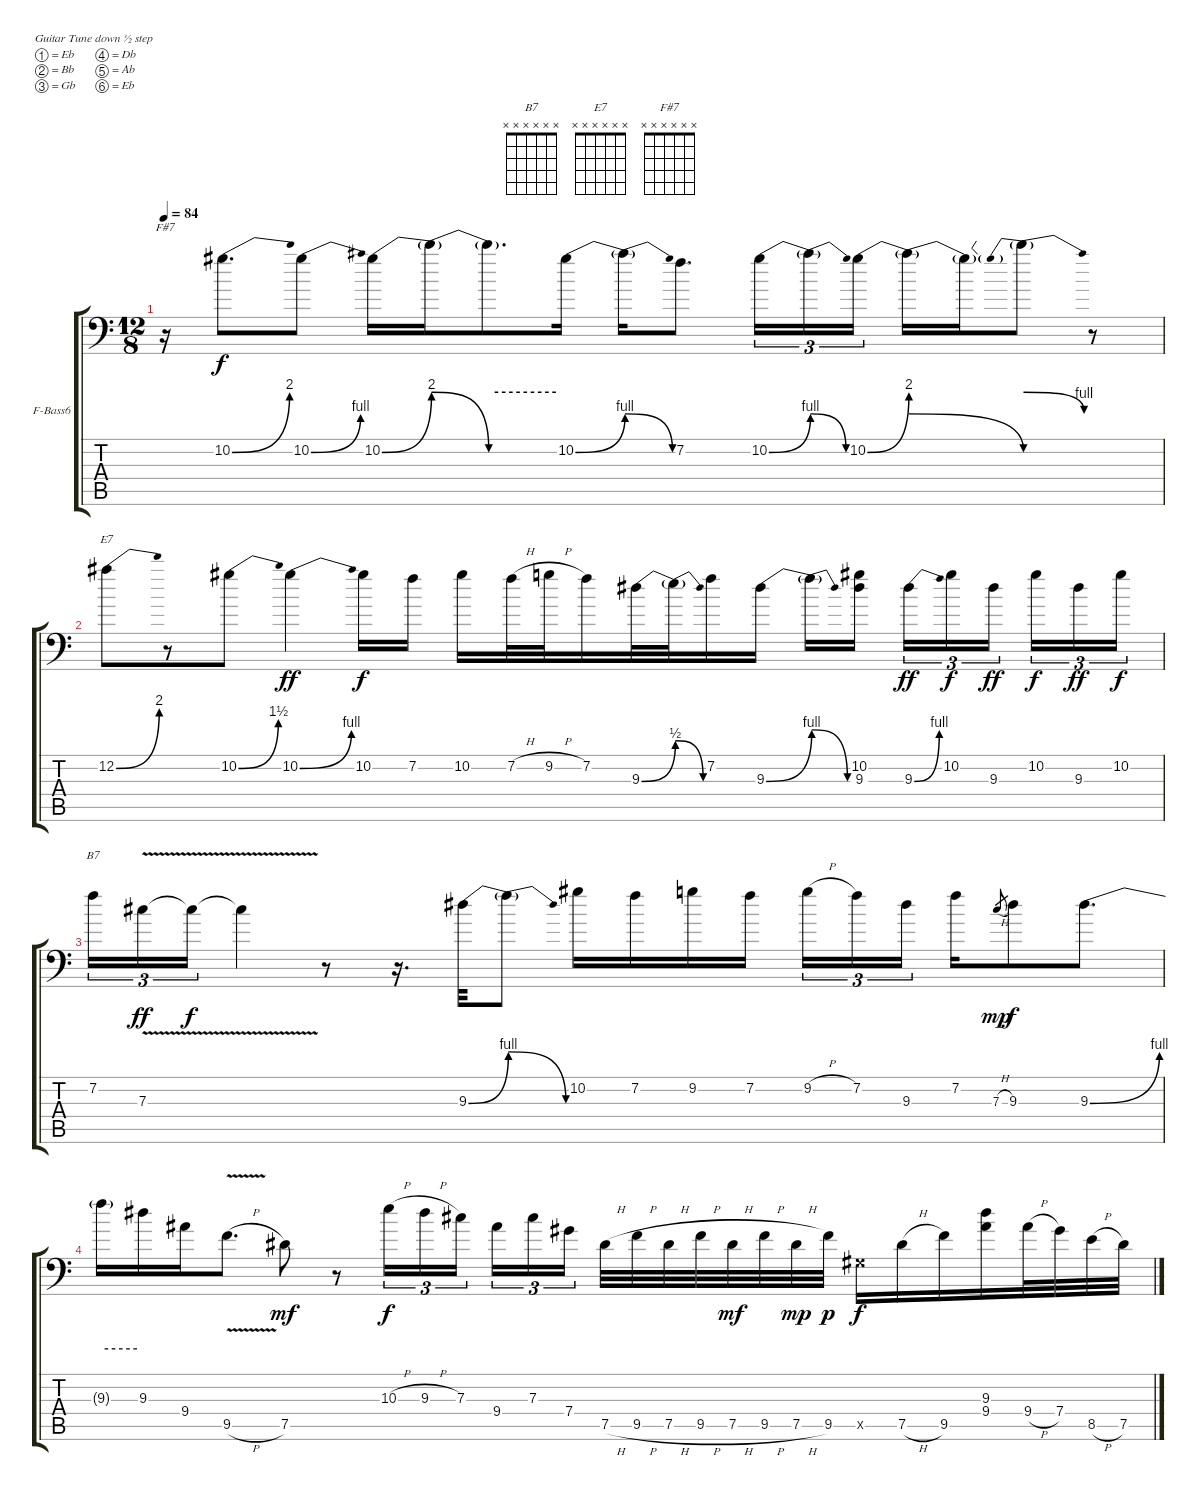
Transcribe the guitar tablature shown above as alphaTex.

\bracketExtendMode groupsimilarinstruments
\firstSystemTrackNameOrientation horizontal
\otherSystemsTrackNameOrientation horizontal
\track ("Overdub" "F-Bass6") {instrument fretlessbass}
\staff {score tabs}
\tuning (Eb4 Bb3 Gb3 Db3 Ab2 Eb2)
\chord ("B7" x x x x x x)
\chord ("E7" x x x x x x)
\chord ("F#7" x x x x x x)
\ts (12 8)
\tempo 84
\clef f4
\ks c
r.16{ch "F#7" dy f} 10.2{be (bend 0 0 60 8)}.8{d} 10.2{be (bend 0 0 60 4)}.8 10.2{be (bend 0 0 60 8)}.16 10.2{be (release 0 8 60 0) t}.16 10.2{be (hold 0 8 60 8) t}.8{d} 10.2{be (bend 0 0 60 4)}.16 10.2{be (release 0 4 60 0) t}.16 7.2.8{d} 10.2{be (bend 0 0 60 4)}.16{tu (3 2)} 10.2{be (release 0 4 60 0) t}.16{tu (3 2)} 10.2{be (bend 0 0 60 8)}.16{tu (3 2)} 10.2{be (release 0 4 60 0) t}.16 10.2{t}.16 10.2{be (prebendrelease 0 8 60 4) t}.8 r.8 |
12.2{be (bend 0 0 60 8)}.8{ch "E7"} r.8 10.2{be (bend 0 0 60 6)}.8 10.2{be (bend 0 0 60 4)}.4{dy ff} 10.2.16{dy f} 7.2.16 10.2.16 7.2{h}.32 9.2{h}.32 7.2.16 9.3{be (bend 0 0 60 2)}.32 9.3{be (release 0 2 60 0) t}.32 7.2.16 9.3{be (bend 0 0 60 4)}.16 9.3{be (release 0 4 60 0) t}.16 (10.2 9.3).16 9.3{be (bend 0 0 60 4)}.16{tu (3 2) dy ff} 10.2.16{tu (3 2) dy f} 9.3.16{tu (3 2) dy ff} 10.2.16{tu (3 2) dy f} 9.3.16{tu (3 2) dy ff} 10.2.16{tu (3 2) dy f} |
7.2.16{tu (3 2) ch "B7"} 7.3{v}.16{tu (3 2) dy ff} 7.3{v t}.16{tu (3 2) dy f} 7.3{v t}.4 r.8 r.16{d} 9.3{be (bend 0 0 60 4)}.32 9.3{be (release 0 4 60 0) t}.8 10.2.16 7.2.16 9.2.16 7.2.16 9.2{h}.16{tu (3 2)} 7.2.16{tu (3 2)} 9.3.16{tu (3 2)} 7.2.16 7.3{h}.8{gr dy mp} 9.3.8{dy f} 9.3{be (bend 0 0 60 4)}.8{d} |
9.3{be (hold 0 4 60 4) t}.16 9.3.16 9.4.16 9.5{v h}.8{d} 7.5.8{dy mf} r.8 10.3{h}.16{tu (3 2) dy f} 9.3{h}.16{tu (3 2)} 7.3.16{tu (3 2)} 9.4.16{tu (3 2)} 7.3.16{tu (3 2)} 7.4.16{tu (3 2)} 7.5{h}.32 9.5{h}.32 7.5{h}.32 9.5{h}.32 7.5{h}.32{dy mf} 9.5{h}.32 7.5{h}.32{dy mp} 9.5.32{dy p} 0.5{x}.16{dy f} 7.5{h}.16 9.5.16 (9.3 9.4).16 9.4{h}.32 7.4.32 8.5{h}.32 7.5{ss}.32
